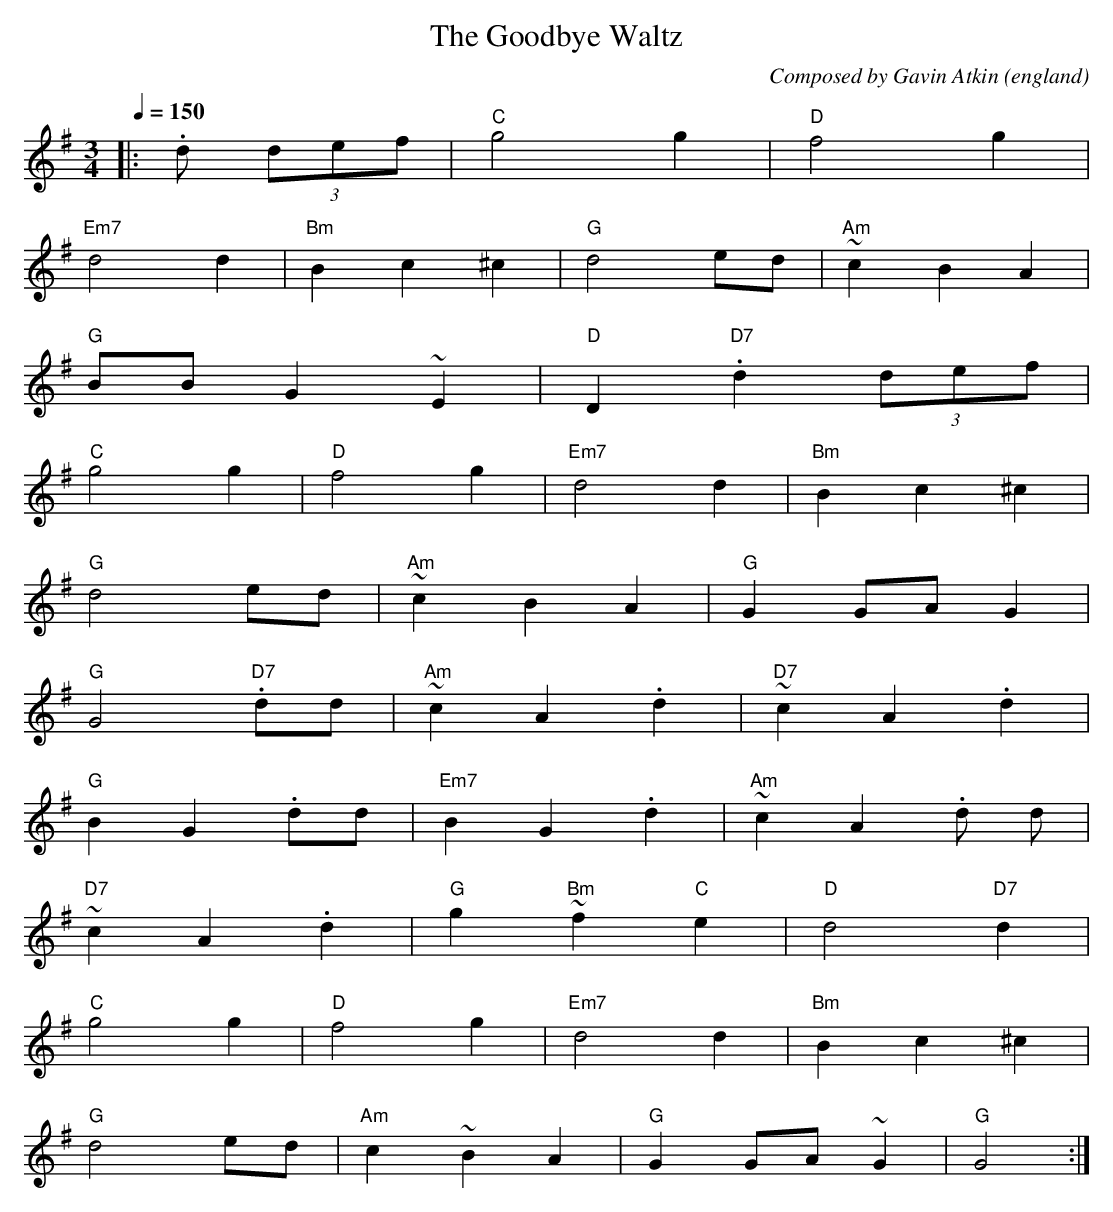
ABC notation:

X:1
T:The Goodbye Waltz
O:england
C:Composed by Gavin Atkin
M:3/4
L:1/4
Q:150
K:G
|: .d/2 (3d/2e/2f/2 | "C" g2 g | "D" f2 g |
"Em7" d2 d | "Bm" B c  ^c | "G" d2 e/2d/2 | "Am" ~c B A |
"G" B/2B/2 G ~E | "D" D "D7" .d (3d/2e/2f/2 |
"C" g2 g | "D" f2 g | "Em7" d2 d | "Bm" B c  ^c |
"G" d2 e/2d/2 | "Am" ~c B A | "G" G G/2A/2 G |
"G" G2
"D7" .d/2d/2 |"Am" ~c A .d | "D7" ~c A .d |
"G" B G .d/2d/2 | "Em7" B G .d | "Am" ~c A .d/2 d/2 |
"D7" ~c A .d |"G" g "Bm" ~f "C" e | "D" d2 "D7" d |
"C" g2 g | "D" f2 g | "Em7" d2 d | "Bm" B c  ^c |
"G" d2  e/2d/2 | "Am" c ~B A | "G" G G/2A/2 ~G | "G" G2 :|
